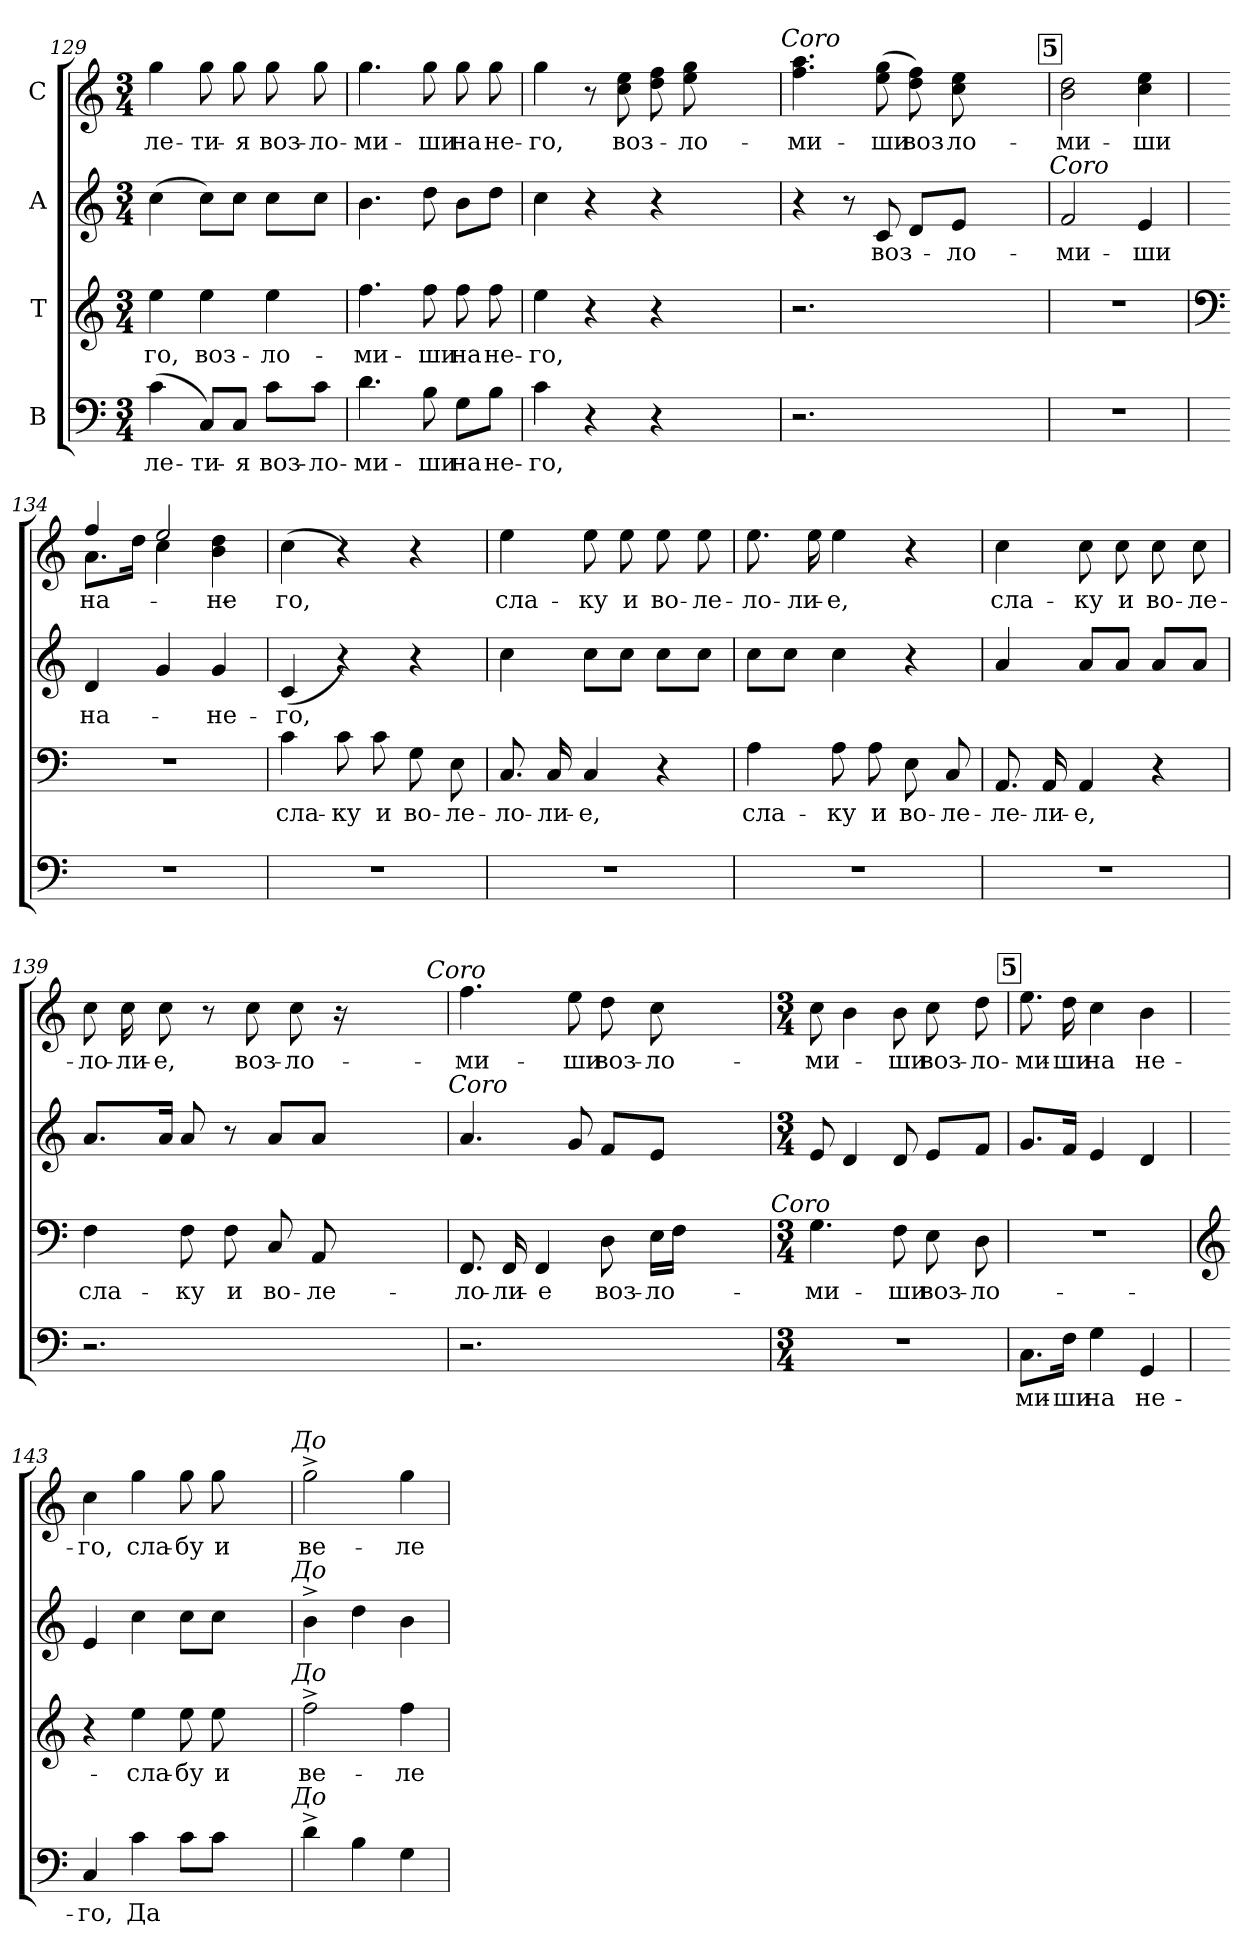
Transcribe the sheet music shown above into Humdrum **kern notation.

**kern	**text	**kern	**text	**kern	**text	**kern	**text
*part4	*part4	*part3	*part3	*part2	*part2	*part1	*part1
*staff4	*staff4	*staff3	*staff3	*staff2	*staff2	*staff1	*staff1
*I"B	*	*I"Т	*	*I"A	*	*I"С	*
*clefF4	*	*clefG2	*	*clefG2	*	*clefG2	*
*k[]	*	*k[]	*	*k[]	*	*k[]	*
*M3/4	*	*M3/4	*	*M3/4	*	*M3/4	*
=129	=129	=129	=129	=129	=129	=129	=129
!	!LO:LY:b	!	!LO:LY:b	!	!	!	!LO:LY:b
(4c\	-ле-	4ee\	-го,	(4cc\	.	4gg\	-ле-
!	!LO:LY:b	!	!LO:LY:b	!	!	!	!LO:LY:b
8C/L)	-ти-	4ee\	воз-	8cc\L)	.	8gg\	-ти-
!	!LO:LY:b	!	!	!	!	!	!LO:LY:b
8C/J	-я	.	.	8cc\J	.	8gg\	-я
!	!LO:LY:b	!	!LO:LY:b	!	!	!	!LO:LY:b
8c\L	воз-	4ee\	-ло-	8cc\L	.	8gg\	воз-
!	!LO:LY:b	!	!	!	!	!	!LO:LY:b
8c\J	-ло-	.	.	8cc\J	.	8gg\	-ло-
!!LO:PB:g=z
=130	=130	=130	=130	=130	=130	=130	=130
!	!LO:LY:b	!	!LO:LY:b	!	!	!	!LO:LY:b
4.d\	-ми-	4.ff\	-ми-	4.b\	.	4.gg\	-ми-
!	!LO:LY:b	!	!LO:LY:b	!	!	!	!LO:LY:b
8B\	-ши	8ff\	-ши	8dd\	.	8gg\	-ши
!	!LO:LY:b	!	!LO:LY:b	!	!	!	!LO:LY:b
8G\L	на	8ff\	на	8b\L	.	8gg\	на
!	!LO:LY:b	!	!LO:LY:b	!	!	!	!LO:LY:b
8B\J	не-	8ff\	не-	8dd\J	.	8gg\	не-
=131	=131	=131	=131	=131	=131	=131	=131
!	!LO:LY:b	!	!LO:LY:b	!	!	!	!LO:LY:b
4c\	-го,	4ee\	-го,	4cc\	.	4gg\	-го,
4r	.	4r	.	4r	.	8r	.
!	!	!	!	!	!	!	!LO:LY:b
.	.	.	.	.	.	8cc\ 8ee\	воз-
4r	.	4r	.	4r	.	8dd\ 8ff\	.
!	!	!	!	!	!	!	!LO:LY:b
.	.	.	.	.	.	8ee\ 8gg\	-ло-
4.ryy	.	4.ryy	.	4.ryy	.	4.ryy	.
!	!	!	!	!	!	!LO:TX:a:i:t=Coro	!
=132	=132	=132	=132	=132	=132	=132	=132
!	!	!	!	!	!	!	!LO:LY:b
2.r	.	2.r	.	4r	.	4.ff\ 4.aa\	-ми-
.	.	.	.	8r	.	.	.
!	!	!	!	!	!LO:LY:b	!	!LO:LY:b
.	.	.	.	8c/	воз-	(8ee\ 8gg\	-ши
!	!	!	!	!	!	!	!LO:LY:b
.	.	.	.	8d/L	.	8dd\ 8ff\)	воз
!	!	!	!	!	!LO:LY:b	!	!LO:LY:b
.	.	.	.	8e/J	-ло-	8cc\ 8ee\	ло-
4.ryy	.	4.ryy	.	4.ryy	.	4.ryy	.
!	!	!	!	!LO:TX:a:i:t=Coro	!	!	!
!!LO:REH:place=s1:a:B:cj:fs=14:t=5
=133	=133	=133	=133	=133	=133	=133	=133
!	!	!	!	!	!LO:LY:b	!	!LO:LY:b
2.r	.	2.r	.	2f/	-ми-	2b\ 2dd\	-ми-
!	!	!	!	!	!LO:LY:b	!	!LO:LY:b
.	.	.	.	4e/	-ши	4cc\ 4ee\	-ши
=134	=134	=134	=134	=134	=134	=134	=134
*	*	*clefF4	*	*	*	*	*
!	!	!	!	!	!LO:LY:b	!	!LO:LY:b
*	*	*	*	*	*	*^	*
2.r	.	2.r	.	4d/	на-	4ff/	8.a\L	на-
.	.	.	.	.	.	.	16dd\Jk	.
.	.	.	.	4g/	.	2ee/	4cc\	.
!	!	!	!	!	!LO:LY:b	!	!	!LO:LY:b
.	.	.	.	4g/	-не-	.	4b\ 4dd\	-не-
=135	=135	=135	=135	=135	=135	=135	=135	=135
!	!	!	!LO:LY:b	!	!LO:LY:b	!	!	!LO:LY:b
*	*	*	*	*	*	*v	*v	*
2.r	.	4c\	сла-	(4c/	-го,	(4cc\	-го,
!	!	!	!LO:LY:b	!	!	!	!
.	.	8c\	-ку	4r)	.	4r)	.
!	!	!	!LO:LY:b	!	!	!	!
.	.	8c\	и	.	.	.	.
!	!	!	!LO:LY:b	!	!	!	!
.	.	8G\	во-	4r	.	4r	.
!	!	!	!LO:LY:b	!	!	!	!
.	.	8E\	-ле-	.	.	.	.
!!LO:LB:g=z
=136	=136	=136	=136	=136	=136	=136	=136
!	!	!	!LO:LY:b	!	!	!	!LO:LY:b
2.r	.	8.C/	-ло-	4cc\	.	4ee\	сла-
!	!	!	!LO:LY:b	!	!	!	!
.	.	16C/	-ли-	.	.	.	.
!	!	!	!LO:LY:b	!	!	!	!LO:LY:b
.	.	4C/	-е,	8cc\L	.	8ee\	-ку
!	!	!	!	!	!	!	!LO:LY:b
.	.	.	.	8cc\J	.	8ee\	и
!	!	!	!	!	!	!	!LO:LY:b
.	.	4r	.	8cc\L	.	8ee\	во-
!	!	!	!	!	!	!	!LO:LY:b
.	.	.	.	8cc\J	.	8ee\	-ле-
=137	=137	=137	=137	=137	=137	=137	=137
!	!	!	!LO:LY:b	!	!	!	!LO:LY:b
2.r	.	4A\	сла-	8cc\L	.	8.ee\	-ло-
.	.	.	.	8cc\J	.	.	.
!	!	!	!	!	!	!	!LO:LY:b
.	.	.	.	.	.	16ee\	-ли-
!	!	!	!LO:LY:b	!	!	!	!LO:LY:b
.	.	8A\	-ку	4cc\	.	4ee\	-е,
!	!	!	!LO:LY:b	!	!	!	!
.	.	8A\	и	.	.	.	.
!	!	!	!LO:LY:b	!	!	!	!
.	.	8E\	во-	4r	.	4r	.
!	!	!	!LO:LY:b	!	!	!	!
.	.	8C/	-ле-	.	.	.	.
=138	=138	=138	=138	=138	=138	=138	=138
!	!	!	!LO:LY:b	!	!	!	!LO:LY:b
2.r	.	8.AA/	-ле-	4a/	.	4cc\	сла-
!	!	!	!LO:LY:b	!	!	!	!
.	.	16AA/	-ли-	.	.	.	.
!	!	!	!LO:LY:b	!	!	!	!LO:LY:b
.	.	4AA/	-е,	8a/L	.	8cc\	-ку
!	!	!	!	!	!	!	!LO:LY:b
.	.	.	.	8a/J	.	8cc\	и
!	!	!	!	!	!	!	!LO:LY:b
.	.	4r	.	8a/L	.	8cc\	во-
!	!	!	!	!	!	!	!LO:LY:b
.	.	.	.	8a/J	.	8cc\	-ле-
=139	=139	=139	=139	=139	=139	=139	=139
!	!	!	!LO:LY:b	!	!	!	!LO:LY:b
2.r	.	4F\	сла-	8.a/L	.	8cc\	-ло-
!	!	!	!	!	!	!	!LO:LY:b
.	.	.	.	.	.	16cc\	-ли-
!	!	!	!	!	!	!	!LO:LY:b
.	.	.	.	16a/Jk	.	8cc\	-е,
!	!	!	!LO:LY:b	!	!	!	!
.	.	8F\	-ку	8a/	.	.	.
.	.	.	.	.	.	8r	.
!	!	!	!LO:LY:b	!	!	!	!
.	.	8F\	и	8r	.	.	.
!	!	!	!	!	!	!	!LO:LY:b
.	.	.	.	.	.	8cc\	воз-
!	!	!	!LO:LY:b	!	!	!	!
.	.	8C/	во-	8a/L	.	.	.
!	!	!	!	!	!	!	!LO:LY:b
.	.	.	.	.	.	8cc\	-ло-
!	!	!	!LO:LY:b	!	!	!	!
.	.	8AA/	-ле-	8a/J	.	.	.
.	.	.	.	.	.	16r	.
2ryy	.	2ryy	.	2ryy	.	4..ryy	.
!	!	!	!	!	!	!LO:TX:a:i:t=Coro	!
.	.	.	.	.	.	16ryy	.
!	!	!	!	!LO:TX:a:i:t=Coro	!	!	!
!!LO:LB:g=z
=140	=140	=140	=140	=140	=140	=140	=140
!	!	!	!LO:LY:b	!	!	!	!LO:LY:b
2.r	.	8.FF/	-ло-	4.a/	.	4.ff\	-ми-
!	!	!	!LO:LY:b	!	!	!	!
.	.	16FF/	-ли-	.	.	.	.
!	!	!	!LO:LY:b	!	!	!	!
.	.	4FF/	-е	.	.	.	.
!	!	!	!	!	!	!	!LO:LY:b
.	.	.	.	8g/	.	8ee\	-ши
!	!	!	!LO:LY:b	!	!	!	!LO:LY:b
.	.	8D\	воз-	8f/L	.	8dd\	воз-
!	!	!	!LO:LY:b	!	!	!	!LO:LY:b
.	.	16E\LL	-ло-	8e/J	.	8cc\	-ло-
.	.	16F\JJ	.	.	.	.	.
2ryy	.	2ryy	.	2ryy	.	2ryy	.
!	!	!LO:TX:a:i:t=Coro	!	!	!	!	!
=141	=141	=141	=141	=141	=141	=141	=141
*M3/4	*	*M3/4	*	*M3/4	*	*M3/4	*
!	!	!	!LO:LY:b	!	!	!	!LO:LY:b
2.r	.	4.G\	-ми-	8e/	.	8cc\	-ми-
.	.	.	.	4d/	.	4b\	.
!	!	!	!LO:LY:b	!	!	!	!LO:LY:b
.	.	8F\	-ши	8d/	.	8b\	-ши
!	!	!	!LO:LY:b	!	!	!	!LO:LY:b
.	.	8E\	воз-	8e/L	.	8cc\	воз-
!	!	!	!LO:LY:b	!	!	!	!LO:LY:b
.	.	8D\	-ло-	8f/J	.	8dd\	-ло-
!!LO:REH:place=s1:a:B:cj:fs=14:t=5
=142	=142	=142	=142	=142	=142	=142	=142
!	!LO:LY:b	!	!	!	!	!	!LO:LY:b
8.C\L	-ми-	2.r	.	8.g/L	.	8.ee\	-ми-
!	!LO:LY:b	!	!	!	!	!	!LO:LY:b
16F\Jk	-ши	.	.	16f/Jk	.	16dd\	-ши
!	!LO:LY:b	!	!	!	!	!	!LO:LY:b
4G\	на	.	.	4e/	.	4cc\	на
!	!LO:LY:b	!	!	!	!	!	!LO:LY:b
4GG/	не-	.	.	4d/	.	4b\	не-
=143	=143	=143	=143	=143	=143	=143	=143
*	*	*clefG2	*	*	*	*	*
!	!LO:LY:b	!	!	!	!	!	!LO:LY:b
4C/	-го,	4r	.	4e/	.	4cc\	-го,
!	!LO:LY:b	!	!LO:LY:b	!	!	!	!LO:LY:b
4c\	Да	4ee\	сла-	4cc\	.	4gg\	сла-
!	!	!	!LO:LY:b	!	!	!	!LO:LY:b
8c\L	.	8ee\	-бу	8cc\L	.	8gg\	-бу
!	!	!	!LO:LY:b	!	!	!	!LO:LY:b
8c\J	.	8ee\	и	8cc\J	.	8gg\	и
4ryy	.	4ryy	.	4ryy	.	4ryy	.
!	!	!	!	!	!	!LO:TX:a:i:t=До	!
!	!	!	!	!LO:TX:a:i:t=До	!	!	!
!	!	!LO:TX:a:i:t=До	!	!	!	!	!
!LO:TX:a:i:t=До	!	!	!	!	!	!	!
=144	=144	=144	=144	=144	=144	=144	=144
!	!	!	!LO:LY:b	!	!	!	!LO:LY:b
4d^\	.	2ff^\	ве-	4b^\	.	2gg^\	ве-
4B\	.	.	.	4dd\	.	.	.
!	!	!	!LO:LY:b	!	!	!	!LO:LY:b
4G\	.	4ff\	-ле-	4b\	.	4gg\	-ле-
=	=	=	=	=	=	=	=
*-	*-	*-	*-	*-	*-	*-	*-
